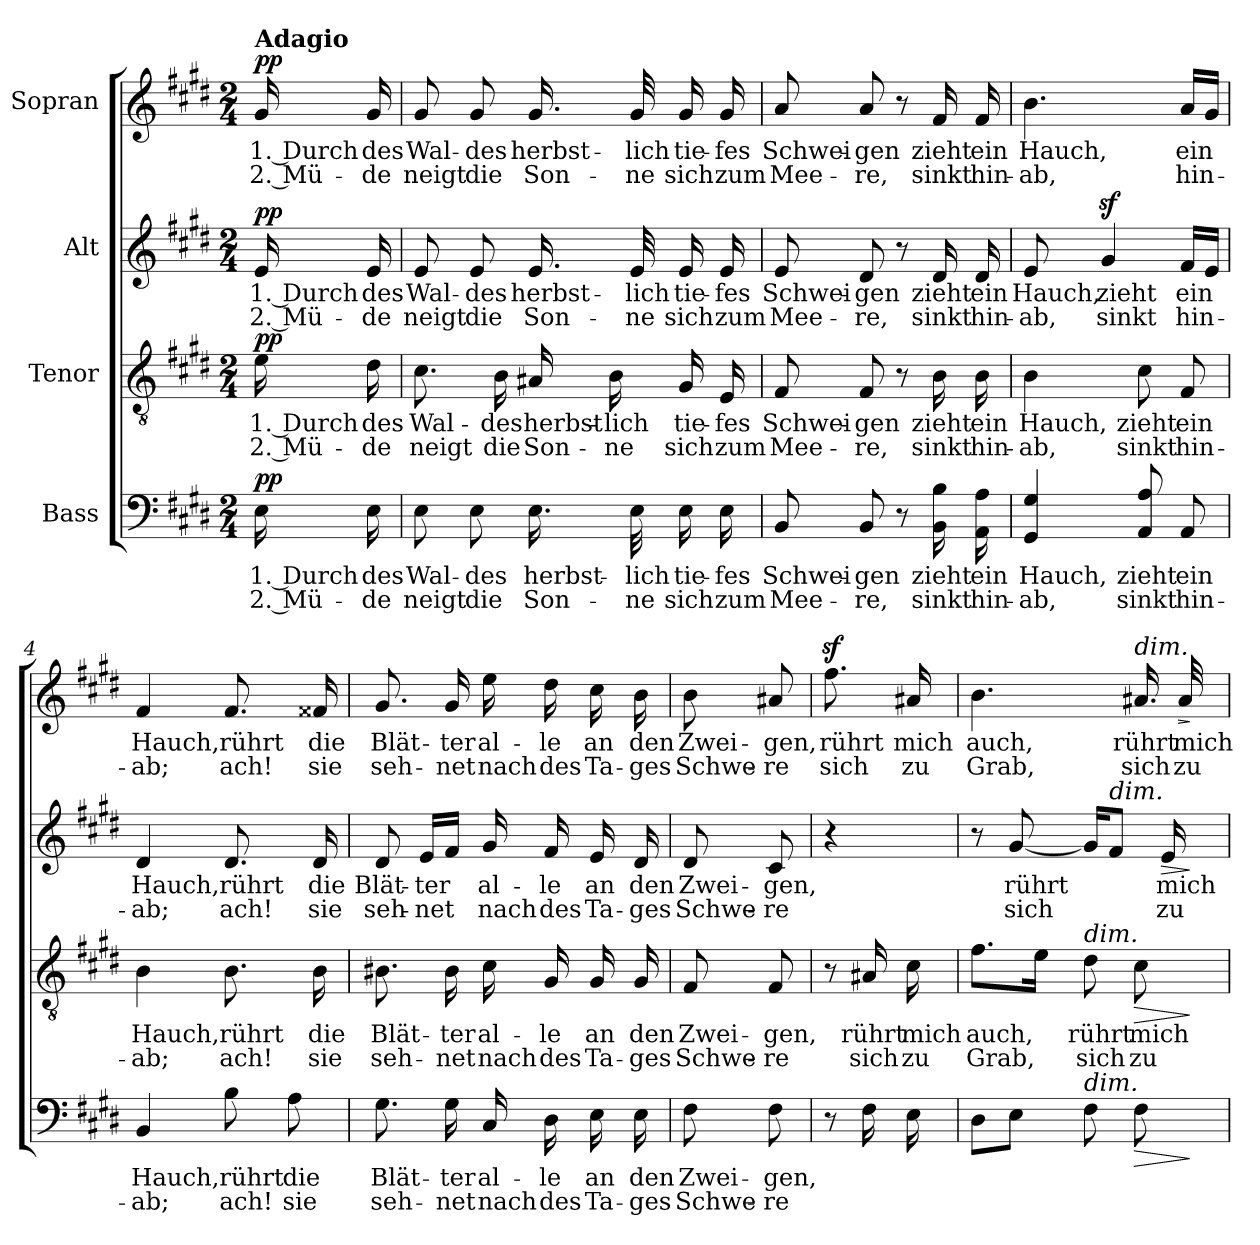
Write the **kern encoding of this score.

**kern	**text	**text	**dynam	**kern	**text	**text	**dynam	**kern	**text	**text	**dynam	**kern	**text	**text	**dynam
*part4	*part4	*part4	*part4	*part3	*part3	*part3	*part3	*part2	*part2	*part2	*part2	*part1	*part1	*part1	*part1
*staff4	*staff4	*staff4	*staff4	*staff3	*staff3	*staff3	*staff3	*staff2	*staff2	*staff2	*staff2	*staff1	*staff1	*staff1	*staff1
*I"Bass	*	*	*	*I"Tenor	*	*	*	*I"Alt	*	*	*	*I"Sopran	*	*	*
*clefF4	*	*	*	*clefGv2	*	*	*	*clefG2	*	*	*	*clefG2	*	*	*
*k[f#c#g#d#]	*	*	*	*k[f#c#g#d#]	*	*	*	*k[f#c#g#d#]	*	*	*	*k[f#c#g#d#]	*	*	*
*M2/4	*	*	*	*M2/4	*	*	*	*M2/4	*	*	*	*M2/4	*	*	*
=	=	=	=	=	=	=	=	=	=	=	=	=	=	=	=
!	!	!	!	!	!	!	!	!	!	!	!	!LO:TX:a:B:t=Adagio	!	!	!
!	!LO:LY:b	!LO:LY:b	!LO:DY:a	!	!LO:LY:b	!LO:LY:b	!LO:DY:a	!	!LO:LY:b	!LO:LY:b	!LO:DY:a	!	!LO:LY:b	!LO:LY:b	!LO:DY:a
16E\	1. Durch	2. Mü-	pp	16e\	1. Durch	2. Mü-	pp	16e/	1. Durch	2. Mü-	pp	16g#/	1. Durch	2. Mü-	pp
!	!LO:LY:b	!LO:LY:b	!	!	!LO:LY:b	!LO:LY:b	!	!	!LO:LY:b	!LO:LY:b	!	!	!LO:LY:b	!LO:LY:b	!
16E\	des	-de	.	16d#\	des	-de	.	16e/	des	-de	.	16g#/	des	-de	.
=1	=1	=1	=1	=1	=1	=1	=1	=1	=1	=1	=1	=1	=1	=1	=1
!	!LO:LY:b	!LO:LY:b	!	!	!LO:LY:b	!LO:LY:b	!	!	!LO:LY:b	!LO:LY:b	!	!	!LO:LY:b	!LO:LY:b	!
8E\	Wal-	neigt	.	8.c#\	Wal-	neigt	.	8e/	Wal-	neigt	.	8g#/	Wal-	neigt	.
!	!LO:LY:b	!LO:LY:b	!	!	!	!	!	!	!LO:LY:b	!LO:LY:b	!	!	!LO:LY:b	!LO:LY:b	!
8E\	-des	die	.	.	.	.	.	8e/	-des	die	.	8g#/	-des	die	.
!	!	!	!	!	!LO:LY:b	!LO:LY:b	!	!	!	!	!	!	!	!	!
.	.	.	.	16B\	-des	die	.	.	.	.	.	.	.	.	.
!	!LO:LY:b	!LO:LY:b	!	!	!LO:LY:b	!LO:LY:b	!	!	!LO:LY:b	!LO:LY:b	!	!	!LO:LY:b	!LO:LY:b	!
16.E\	herbst-	Son-	.	16A#X/	herbst-	Son-	.	16.e/	herbst-	Son-	.	16.g#/	herbst-	Son-	.
!	!	!	!	!	!LO:LY:b	!LO:LY:b	!	!	!	!	!	!	!	!	!
.	.	.	.	16B\	-lich	-ne	.	.	.	.	.	.	.	.	.
!	!LO:LY:b	!LO:LY:b	!	!	!	!	!	!	!LO:LY:b	!LO:LY:b	!	!	!LO:LY:b	!LO:LY:b	!
32E\	-lich	-ne	.	.	.	.	.	32e/	-lich	-ne	.	32g#/	-lich	-ne	.
!	!LO:LY:b	!LO:LY:b	!	!	!LO:LY:b	!LO:LY:b	!	!	!LO:LY:b	!LO:LY:b	!	!	!LO:LY:b	!LO:LY:b	!
16E\	tie-	sich	.	16G#/	tie-	sich	.	16e/	tie-	sich	.	16g#/	tie-	sich	.
!	!LO:LY:b	!LO:LY:b	!	!	!LO:LY:b	!LO:LY:b	!	!	!LO:LY:b	!LO:LY:b	!	!	!LO:LY:b	!LO:LY:b	!
16E\	-fes	zum	.	16E/	-fes	zum	.	16e/	-fes	zum	.	16g#/	-fes	zum	.
=2	=2	=2	=2	=2	=2	=2	=2	=2	=2	=2	=2	=2	=2	=2	=2
!	!LO:LY:b	!LO:LY:b	!	!	!LO:LY:b	!LO:LY:b	!	!	!LO:LY:b	!LO:LY:b	!	!	!LO:LY:b	!LO:LY:b	!
8BB/	Schwei-	Mee-	.	8F#/	Schwei-	Mee-	.	8e/	Schwei-	Mee-	.	8a/	Schwei-	Mee-	.
!	!LO:LY:b	!LO:LY:b	!	!	!LO:LY:b	!LO:LY:b	!	!	!LO:LY:b	!LO:LY:b	!	!	!LO:LY:b	!LO:LY:b	!
8BB/	-gen	-re,	.	8F#/	-gen	-re,	.	8d#/	-gen	-re,	.	8a/	-gen	-re,	.
8r	.	.	.	8r	.	.	.	8r	.	.	.	8r	.	.	.
!	!LO:LY:b	!LO:LY:b	!	!	!LO:LY:b	!LO:LY:b	!	!	!LO:LY:b	!LO:LY:b	!	!	!LO:LY:b	!LO:LY:b	!
16BB!\ 16B\	zieht	sinkt	.	16B\	zieht	sinkt	.	16d#/	zieht	sinkt	.	16f#/	zieht	sinkt	.
!	!LO:LY:b	!LO:LY:b	!	!	!LO:LY:b	!LO:LY:b	!	!	!LO:LY:b	!LO:LY:b	!	!	!LO:LY:b	!LO:LY:b	!
16AA!\ 16A\	ein	hin-	.	16B\	ein	hin-	.	16d#/	ein	hin-	.	16f#/	ein	hin-	.
!!LO:LB:g=z
=3	=3	=3	=3	=3	=3	=3	=3	=3	=3	=3	=3	=3	=3	=3	=3
!	!LO:LY:b	!LO:LY:b	!	!	!LO:LY:b	!LO:LY:b	!	!	!LO:LY:b	!LO:LY:b	!	!	!LO:LY:b	!LO:LY:b	!
4GG#!/ 4G#/	Hauch,	-ab,	.	4B\	Hauch,	-ab,	.	8e/	Hauch,	-ab,	.	4.b\	Hauch,	-ab,	.
!	!	!	!	!	!	!	!	!	!LO:LY:b	!LO:LY:b	!	!	!	!	!
.	.	.	.	.	.	.	.	4g#z>/	zieht	sinkt	.	.	.	.	.
!	!LO:LY:b	!LO:LY:b	!	!	!LO:LY:b	!LO:LY:b	!	!	!	!	!	!	!	!	!
8AA!/ 8A/	zieht	sinkt	.	8c#\	zieht	sinkt	.	.	.	.	.	.	.	.	.
!	!LO:LY:b	!LO:LY:b	!	!	!LO:LY:b	!LO:LY:b	!	!	!LO:LY:b	!LO:LY:b	!	!	!LO:LY:b	!LO:LY:b	!
8AA/	ein	hin-	.	8F#/	ein	hin-	.	16f#/LL	ein	hin-	.	16a/LL	ein	hin-	.
.	.	.	.	.	.	.	.	16e/JJ	.	.	.	16g#/JJ	.	.	.
=4	=4	=4	=4	=4	=4	=4	=4	=4	=4	=4	=4	=4	=4	=4	=4
!	!LO:LY:b	!LO:LY:b	!	!	!LO:LY:b	!LO:LY:b	!	!	!LO:LY:b	!LO:LY:b	!	!	!LO:LY:b	!LO:LY:b	!
4BB/	Hauch,	-ab;	.	4B\	Hauch,	-ab;	.	4d#/	Hauch,	-ab;	.	4f#/	Hauch,	-ab;	.
!	!LO:LY:b	!LO:LY:b	!	!	!LO:LY:b	!LO:LY:b	!	!	!LO:LY:b	!LO:LY:b	!	!	!LO:LY:b	!LO:LY:b	!
8B\	rührt	ach!	.	8.B\	rührt	ach!	.	8.d#/	rührt	ach!	.	8.f#/	rührt	ach!	.
!	!LO:LY:b	!LO:LY:b	!	!	!	!	!	!	!	!	!	!	!	!	!
8A\	die	sie	.	.	.	.	.	.	.	.	.	.	.	.	.
!	!	!	!	!	!LO:LY:b	!LO:LY:b	!	!	!LO:LY:b	!LO:LY:b	!	!	!LO:LY:b	!LO:LY:b	!
.	.	.	.	16B\	die	sie	.	16d#/	die	sie	.	16f##X/	die	sie	.
=5	=5	=5	=5	=5	=5	=5	=5	=5	=5	=5	=5	=5	=5	=5	=5
!	!LO:LY:b	!LO:LY:b	!	!	!LO:LY:b	!LO:LY:b	!	!	!LO:LY:b	!LO:LY:b	!	!	!LO:LY:b	!LO:LY:b	!
8.G#\	Blät-	seh-	.	8.B#X\	Blät-	seh-	.	8d#/	Blät-	seh-	.	8.g#/	Blät-	seh-	.
!	!	!	!	!	!	!	!	!	!LO:LY:b	!LO:LY:b	!	!	!	!	!
.	.	.	.	.	.	.	.	16e/LL	-ter	-net	.	.	.	.	.
!	!LO:LY:b	!LO:LY:b	!	!	!LO:LY:b	!LO:LY:b	!	!	!	!	!	!	!LO:LY:b	!LO:LY:b	!
16G#\	-ter	-net	.	16B#\	-ter	-net	.	16f#/JJ	.	.	.	16g#/	-ter	-net	.
!	!LO:LY:b	!LO:LY:b	!	!	!LO:LY:b	!LO:LY:b	!	!	!LO:LY:b	!LO:LY:b	!	!	!LO:LY:b	!LO:LY:b	!
16C#/	al-	nach	.	16c#\	al-	nach	.	16g#/	al-	nach	.	16ee\	al-	nach	.
!	!LO:LY:b	!LO:LY:b	!	!	!LO:LY:b	!LO:LY:b	!	!	!LO:LY:b	!LO:LY:b	!	!	!LO:LY:b	!LO:LY:b	!
16D#\	-le	des	.	16G#/	-le	des	.	16f#/	-le	des	.	16dd#\	-le	des	.
!	!LO:LY:b	!LO:LY:b	!	!	!LO:LY:b	!LO:LY:b	!	!	!LO:LY:b	!LO:LY:b	!	!	!LO:LY:b	!LO:LY:b	!
16E\	an	Ta-	.	16G#/	an	Ta-	.	16e/	an	Ta-	.	16cc#\	an	Ta-	.
!	!LO:LY:b	!LO:LY:b	!	!	!LO:LY:b	!LO:LY:b	!	!	!LO:LY:b	!LO:LY:b	!	!	!LO:LY:b	!LO:LY:b	!
16E\	den	-ges	.	16G#/	den	-ges	.	16d#/	den	-ges	.	16b\	den	-ges	.
=6	=6	=6	=6	=6	=6	=6	=6	=6	=6	=6	=6	=6	=6	=6	=6
!	!LO:LY:b	!LO:LY:b	!	!	!LO:LY:b	!LO:LY:b	!	!	!LO:LY:b	!LO:LY:b	!	!	!LO:LY:b	!LO:LY:b	!
8F#\	Zwei-	Schwe-	.	8F#/	Zwei-	Schwe-	.	8d#/	Zwei-	Schwe-	.	8b\	Zwei-	Schwe-	.
!	!LO:LY:b	!LO:LY:b	!	!	!LO:LY:b	!LO:LY:b	!	!	!LO:LY:b	!LO:LY:b	!	!	!LO:LY:b	!LO:LY:b	!
8F#\	-gen,	-re	.	8F#/	-gen,	-re	.	8c#/	-gen,	-re	.	8a#X/	-gen,	-re	.
!!LO:PB:g=z
=6X1	=6X1	=6X1	=6X1	=6X1	=6X1	=6X1	=6X1	=6X1	=6X1	=6X1	=6X1	=6X1	=6X1	=6X1	=6X1
!	!	!	!	!	!	!	!	!	!	!	!	!	!LO:LY:b	!LO:LY:b	!
8r	.	.	.	8r	.	.	.	4r	.	.	.	8.ff#z>\	rührt	sich	.
!	!	!	!	!	!LO:LY:b	!LO:LY:b	!	!	!	!	!	!	!	!	!
16F#\	.	.	.	16A#X/	rührt	sich	.	.	.	.	.	.	.	.	.
!	!	!	!	!	!LO:LY:b	!LO:LY:b	!	!	!	!	!	!	!LO:LY:b	!LO:LY:b	!
16E\	.	.	.	16c#\	mich	zu	.	.	.	.	.	16a#X/	mich	zu	.
=7	=7	=7	=7	=7	=7	=7	=7	=7	=7	=7	=7	=7	=7	=7	=7
!	!	!	!	!	!LO:LY:b	!LO:LY:b	!	!	!	!	!	!	!LO:LY:b	!LO:LY:b	!
8D#\L	.	.	.	8.f#\L	auch,	Grab,	.	8r	.	.	.	4.b\	auch,	Grab,	.
!	!	!	!	!	!	!	!	!	!LO:LY:b	!LO:LY:b	!	!	!	!	!
8E\J	.	.	.	.	.	.	.	[8g#/	rührt	sich	.	.	.	.	.
.	.	.	.	16e\Jk	.	.	.	.	.	.	.	.	.	.	.
!	!	!	!	!LO:TX:a:i:t=dim.	!	!	!	!	!	!	!	!	!	!	!
!LO:TX:a:i:t=dim.	!	!	!	!	!	!	!	!	!	!	!	!	!	!	!
!	!	!	!	!	!LO:LY:b	!LO:LY:b	!	!	!	!	!	!	!	!	!
8F#\	.	.	.	8d#\	rührt	sich	.	16g#/KL]	.	.	.	.	.	.	.
!	!	!	!	!	!	!	!	!LO:TX:a:i:t=dim.	!	!	!	!	!	!	!
.	.	.	.	.	.	.	.	8f#/J	.	.	.	.	.	.	.
!	!	!	!	!	!	!	!	!	!	!	!	!LO:TX:a:i:t=dim.	!	!	!
!	!	!	!LO:HP:b	!	!LO:LY:b	!LO:LY:b	!LO:HP:b	!	!	!	!	!	!LO:LY:b	!LO:LY:b	!
8F#\	.	.	>	8c#\	mich	zu	>	.	.	.	.	16.a#X/	rührt	sich	.
!	!	!	!	!	!	!	!	!	!LO:LY:b	!LO:LY:b	!LO:HP:b	!	!	!	!
.	.	.	.	.	.	.	.	16e/	mich	zu	>	.	.	.	.
!	!	!	!	!	!	!	!	!	!	!	!	!	!LO:LY:b	!LO:LY:b	!LO:HP:b
.	.	.	.	.	.	.	.	.	.	.	.	32a#/	mich	zu	>
.	.	.	]	.	.	.	]	.	.	.	]	.	.	.	]
=	=	=	=	=	=	=	=	=	=	=	=	=	=	=	=
*-	*-	*-	*-	*-	*-	*-	*-	*-	*-	*-	*-	*-	*-	*-	*-
